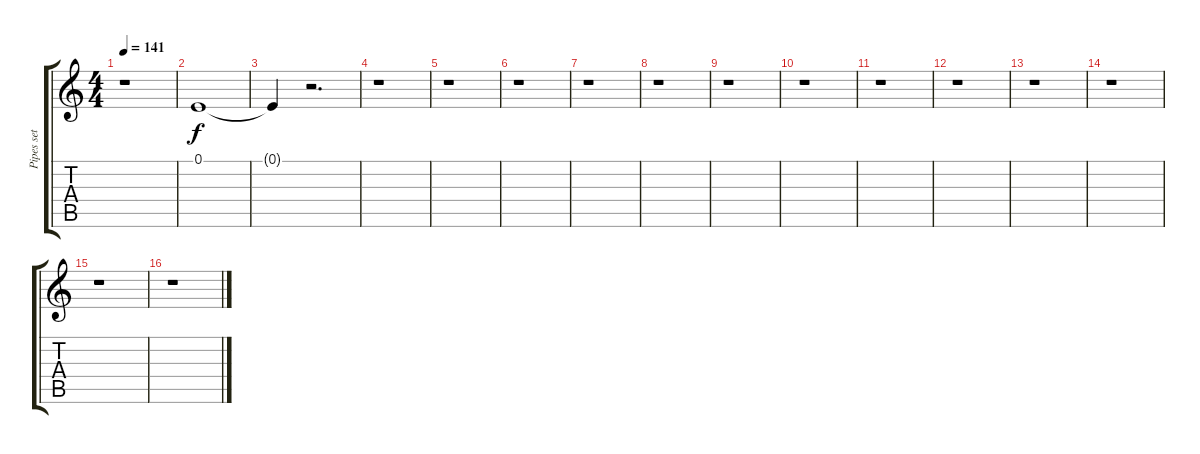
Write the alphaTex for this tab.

\track ("Pipes set" "Pipes set") {instrument piccolo}
\staff {score tabs}
\tuning (E4 B3 G3 D3 A2 E2) {hide}
\ts (4 4)
\tempo 141
\clef g2
\ks c
r.1{dy f} |
0.1.1{instrument reversecymbal} |
0.1{t}.4 r.2{d} |
r.1 |
r.1 |
r.1 |
r.1 |
r.1 |
r.1 |
r.1 |
r.1 |
r.1 |
r.1 |
r.1 |
r.1 |
r.1
